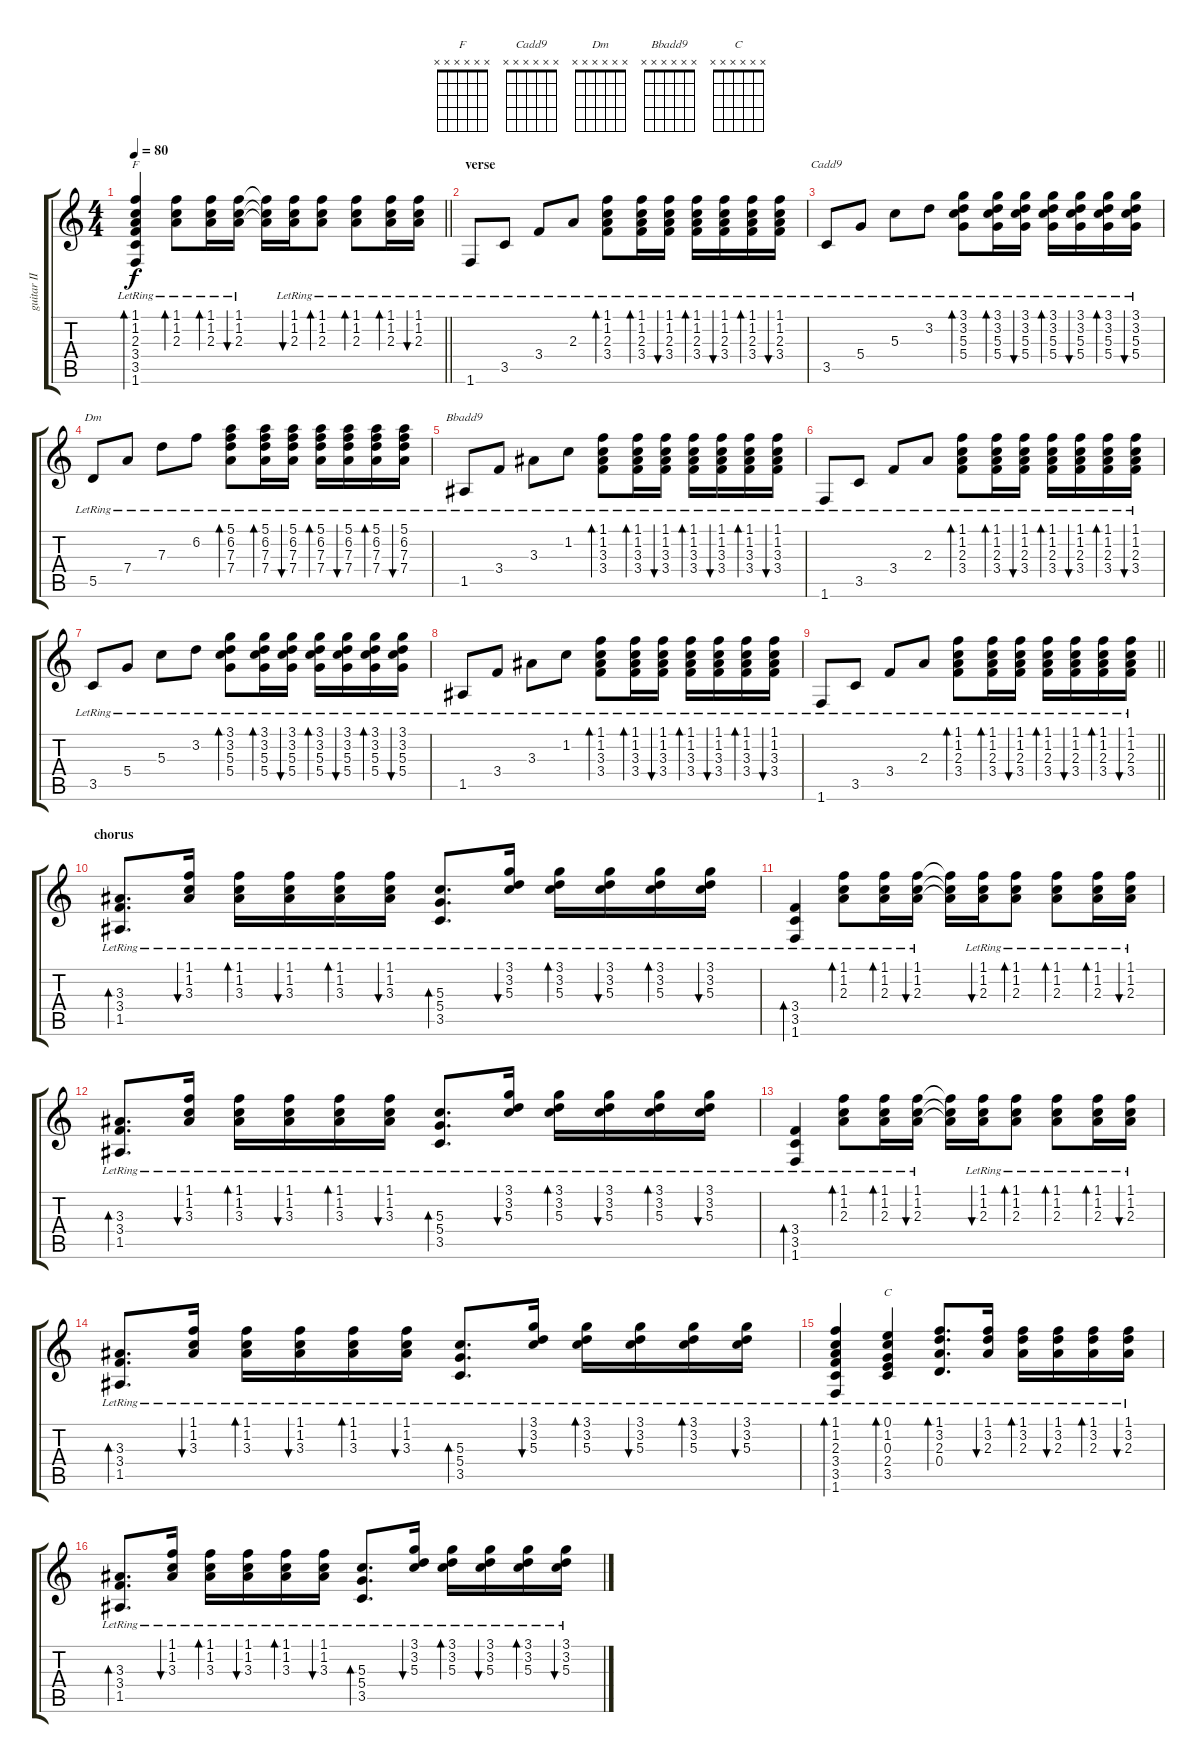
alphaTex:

\track ("guitar II" "guitar II") {instrument acousticguitarsteel}
\staff {score tabs}
\tuning (E4 B3 G3 D3 A2 E2) {hide}
\chord ("F" x x x x x x)
\chord ("Cadd9" x x x x x x)
\chord ("Dm" x x x x x x)
\chord ("Bbadd9" x x x x x x)
\chord ("C" x x x x x x)
\ts (4 4)
\tempo 80
\clef g2
\barLineRight lightlight
\ks c
(1.1{lr} 1.2{lr} 2.3{lr} 3.4{lr} 3.5{lr} 1.6{lr}).4{bd 60 ch "F" dy f} (1.1{lr} 1.2{lr} 2.3{lr}).8{bd 60} (1.1{lr} 1.2{lr} 2.3{lr}).16{bd 60} (1.1{lr} 1.2{lr} 2.3{lr}).16{bu 60} (1.1{t} 1.2{t} 2.3{t}).16 (1.1{lr} 1.2{lr} 2.3{lr}).16{bu 60} (1.1{lr} 1.2{lr} 2.3{lr}).8{bd 60} (1.1{lr} 1.2{lr} 2.3{lr}).8{bd 60} (1.1{lr} 1.2{lr} 2.3{lr}).16{bd 60} (1.1{lr} 1.2{lr} 2.3{lr}).16{bu 60} |
\section ("" "verse")
1.6{lr}.8{volume 8 balance 13} 3.5{lr}.8 3.4{lr}.8 2.3{lr}.8 (1.1{lr} 1.2{lr} 2.3{lr} 3.4{lr}).8{bd 60} (1.1{lr} 1.2{lr} 2.3{lr} 3.4{lr}).16{bd 60} (1.1{lr} 1.2{lr} 2.3{lr} 3.4{lr}).16{bu 60} (1.1{lr} 1.2{lr} 2.3{lr} 3.4{lr}).16{bd 60} (1.1{lr} 1.2{lr} 2.3{lr} 3.4{lr}).16{bu 60} (1.1{lr} 1.2{lr} 2.3{lr} 3.4{lr}).16{bd 60} (1.1{lr} 1.2{lr} 2.3{lr} 3.4{lr}).16{bu 60} |
3.5{lr}.8{ch "Cadd9"} 5.4{lr}.8 5.3{lr}.8 3.2{lr}.8 (3.1{lr} 3.2{lr} 5.3{lr} 5.4{lr}).8{bd 60} (3.1{lr} 3.2{lr} 5.3{lr} 5.4{lr}).16{bd 60} (3.1{lr} 3.2{lr} 5.3{lr} 5.4{lr}).16{bu 60} (3.1{lr} 3.2{lr} 5.3{lr} 5.4{lr}).16{bd 60} (3.1{lr} 3.2{lr} 5.3{lr} 5.4{lr}).16{bu 60} (3.1{lr} 3.2{lr} 5.3{lr} 5.4{lr}).16{bd 60} (3.1{lr} 3.2{lr} 5.3{lr} 5.4{lr}).16{bu 60} |
5.5{lr}.8{ch "Dm"} 7.4{lr}.8 7.3{lr}.8 6.2{lr}.8 (5.1{lr} 6.2{lr} 7.3{lr} 7.4{lr}).8{bd 60} (5.1{lr} 6.2{lr} 7.3{lr} 7.4{lr}).16{bd 60} (5.1{lr} 6.2{lr} 7.3{lr} 7.4{lr}).16{bu 60} (5.1{lr} 6.2{lr} 7.3{lr} 7.4{lr}).16{bd 60} (5.1{lr} 6.2{lr} 7.3{lr} 7.4{lr}).16{bu 60} (5.1{lr} 6.2{lr} 7.3{lr} 7.4{lr}).16{bd 60} (5.1{lr} 6.2{lr} 7.3{lr} 7.4{lr}).16{bu 60} |
1.5{lr}.8{ch "Bbadd9"} 3.4{lr}.8 3.3{lr}.8 1.2{lr}.8 (1.1{lr} 1.2{lr} 3.3{lr} 3.4{lr}).8{bd 60} (1.1{lr} 1.2{lr} 3.3{lr} 3.4{lr}).16{bd 60} (1.1{lr} 1.2{lr} 3.3{lr} 3.4{lr}).16{bu 60} (1.1{lr} 1.2{lr} 3.3{lr} 3.4{lr}).16{bd 60} (1.1{lr} 1.2{lr} 3.3{lr} 3.4{lr}).16{bu 60} (1.1{lr} 1.2{lr} 3.3{lr} 3.4{lr}).16{bd 60} (1.1{lr} 1.2{lr} 3.3{lr} 3.4{lr}).16{bu 60} |
1.6{lr}.8 3.5{lr}.8 3.4{lr}.8 2.3{lr}.8 (1.1{lr} 1.2{lr} 2.3{lr} 3.4{lr}).8{bd 60} (1.1{lr} 1.2{lr} 2.3{lr} 3.4{lr}).16{bd 60} (1.1{lr} 1.2{lr} 2.3{lr} 3.4{lr}).16{bu 60} (1.1{lr} 1.2{lr} 2.3{lr} 3.4{lr}).16{bd 60} (1.1{lr} 1.2{lr} 2.3{lr} 3.4{lr}).16{bu 60} (1.1{lr} 1.2{lr} 2.3{lr} 3.4{lr}).16{bd 60} (1.1{lr} 1.2{lr} 2.3{lr} 3.4{lr}).16{bu 60} |
3.5{lr}.8 5.4{lr}.8 5.3{lr}.8 3.2{lr}.8 (3.1{lr} 3.2{lr} 5.3{lr} 5.4{lr}).8{bd 60} (3.1{lr} 3.2{lr} 5.3{lr} 5.4{lr}).16{bd 60} (3.1{lr} 3.2{lr} 5.3{lr} 5.4{lr}).16{bu 60} (3.1{lr} 3.2{lr} 5.3{lr} 5.4{lr}).16{bd 60} (3.1{lr} 3.2{lr} 5.3{lr} 5.4{lr}).16{bu 60} (3.1{lr} 3.2{lr} 5.3{lr} 5.4{lr}).16{bd 60} (3.1{lr} 3.2{lr} 5.3{lr} 5.4{lr}).16{bu 60} |
1.5{lr}.8 3.4{lr}.8 3.3{lr}.8 1.2{lr}.8 (1.1{lr} 1.2{lr} 3.3{lr} 3.4{lr}).8{bd 60} (1.1{lr} 1.2{lr} 3.3{lr} 3.4{lr}).16{bd 60} (1.1{lr} 1.2{lr} 3.3{lr} 3.4{lr}).16{bu 60} (1.1{lr} 1.2{lr} 3.3{lr} 3.4{lr}).16{bd 60} (1.1{lr} 1.2{lr} 3.3{lr} 3.4{lr}).16{bu 60} (1.1{lr} 1.2{lr} 3.3{lr} 3.4{lr}).16{bd 60} (1.1{lr} 1.2{lr} 3.3{lr} 3.4{lr}).16{bu 60} |
\barLineRight lightlight
1.6{lr}.8 3.5{lr}.8 3.4{lr}.8 2.3{lr}.8 (1.1{lr} 1.2{lr} 2.3{lr} 3.4{lr}).8{bd 60} (1.1{lr} 1.2{lr} 2.3{lr} 3.4{lr}).16{bd 60} (1.1{lr} 1.2{lr} 2.3{lr} 3.4{lr}).16{bu 60} (1.1{lr} 1.2{lr} 2.3{lr} 3.4{lr}).16{bd 60} (1.1{lr} 1.2{lr} 2.3{lr} 3.4{lr}).16{bu 60} (1.1{lr} 1.2{lr} 2.3{lr} 3.4{lr}).16{bd 60} (1.1{lr} 1.2{lr} 2.3{lr} 3.4{lr}).16{bu 60} |
\section ("" "chorus")
(3.3{lr} 3.4{lr} 1.5{lr}).8{d bd 60} (1.1{lr} 1.2{lr} 3.3{lr}).16{bu 60} (1.1{lr} 1.2{lr} 3.3{lr}).16{bd 60} (1.1{lr} 1.2{lr} 3.3{lr}).16{bu 60} (1.1{lr} 1.2{lr} 3.3{lr}).16{bd 60} (1.1{lr} 1.2{lr} 3.3{lr}).16{bu 60} (5.3{lr} 5.4{lr} 3.5{lr}).8{d bd 60} (3.1{lr} 3.2{lr} 5.3{lr}).16{bu 60} (3.1{lr} 3.2{lr} 5.3{lr}).16{bd 60} (3.1{lr} 3.2{lr} 5.3{lr}).16{bu 60} (3.1{lr} 3.2{lr} 5.3{lr}).16{bd 60} (3.1{lr} 3.2{lr} 5.3{lr}).16{bu 60} |
(3.4{lr} 3.5{lr} 1.6{lr}).4{bd 60} (1.1{lr} 1.2{lr} 2.3{lr}).8{bd 60} (1.1{lr} 1.2{lr} 2.3{lr}).16{bd 60} (1.1{lr} 1.2{lr} 2.3{lr}).16{bu 60} (1.1{t} 1.2{t} 2.3{t}).16 (1.1{lr} 1.2{lr} 2.3{lr}).16{bu 60} (1.1{lr} 1.2{lr} 2.3{lr}).8{bd 60} (1.1{lr} 1.2{lr} 2.3{lr}).8{bd 60} (1.1{lr} 1.2{lr} 2.3{lr}).16{bd 60} (1.1{lr} 1.2{lr} 2.3{lr}).16{bu 60} |
(3.3{lr} 3.4{lr} 1.5{lr}).8{d bd 60} (1.1{lr} 1.2{lr} 3.3{lr}).16{bu 60} (1.1{lr} 1.2{lr} 3.3{lr}).16{bd 60} (1.1{lr} 1.2{lr} 3.3{lr}).16{bu 60} (1.1{lr} 1.2{lr} 3.3{lr}).16{bd 60} (1.1{lr} 1.2{lr} 3.3{lr}).16{bu 60} (5.3{lr} 5.4{lr} 3.5{lr}).8{d bd 60} (3.1{lr} 3.2{lr} 5.3{lr}).16{bu 60} (3.1{lr} 3.2{lr} 5.3{lr}).16{bd 60} (3.1{lr} 3.2{lr} 5.3{lr}).16{bu 60} (3.1{lr} 3.2{lr} 5.3{lr}).16{bd 60} (3.1{lr} 3.2{lr} 5.3{lr}).16{bu 60} |
(3.4{lr} 3.5{lr} 1.6{lr}).4{bd 60} (1.1{lr} 1.2{lr} 2.3{lr}).8{bd 60} (1.1{lr} 1.2{lr} 2.3{lr}).16{bd 60} (1.1{lr} 1.2{lr} 2.3{lr}).16{bu 60} (1.1{t} 1.2{t} 2.3{t}).16 (1.1{lr} 1.2{lr} 2.3{lr}).16{bu 60} (1.1{lr} 1.2{lr} 2.3{lr}).8{bd 60} (1.1{lr} 1.2{lr} 2.3{lr}).8{bd 60} (1.1{lr} 1.2{lr} 2.3{lr}).16{bd 60} (1.1{lr} 1.2{lr} 2.3{lr}).16{bu 60} |
(3.3{lr} 3.4{lr} 1.5{lr}).8{d bd 60} (1.1{lr} 1.2{lr} 3.3{lr}).16{bu 60} (1.1{lr} 1.2{lr} 3.3{lr}).16{bd 60} (1.1{lr} 1.2{lr} 3.3{lr}).16{bu 60} (1.1{lr} 1.2{lr} 3.3{lr}).16{bd 60} (1.1{lr} 1.2{lr} 3.3{lr}).16{bu 60} (5.3{lr} 5.4{lr} 3.5{lr}).8{d bd 60} (3.1{lr} 3.2{lr} 5.3{lr}).16{bu 60} (3.1{lr} 3.2{lr} 5.3{lr}).16{bd 60} (3.1{lr} 3.2{lr} 5.3{lr}).16{bu 60} (3.1{lr} 3.2{lr} 5.3{lr}).16{bd 60} (3.1{lr} 3.2{lr} 5.3{lr}).16{bu 60} |
(1.1{lr} 1.2{lr} 2.3{lr} 3.4{lr} 3.5{lr} 1.6{lr}).4{bd 60} (0.1{lr} 1.2{lr} 0.3{lr} 2.4{lr} 3.5{lr}).4{bd 60 ch "C"} (1.1{lr} 3.2{lr} 2.3{lr} 0.4{lr}).8{d bd 60} (1.1{lr} 3.2{lr} 2.3{lr}).16{bu 60} (1.1{lr} 3.2{lr} 2.3{lr}).16{bd 60} (1.1{lr} 3.2{lr} 2.3{lr}).16{bu 60} (1.1{lr} 3.2{lr} 2.3{lr}).16{bd 60} (1.1{lr} 3.2{lr} 2.3{lr}).16{bu 60} |
(3.3{lr} 3.4{lr} 1.5{lr}).8{d bd 60} (1.1{lr} 1.2{lr} 3.3{lr}).16{bu 60} (1.1{lr} 1.2{lr} 3.3{lr}).16{bd 60} (1.1{lr} 1.2{lr} 3.3{lr}).16{bu 60} (1.1{lr} 1.2{lr} 3.3{lr}).16{bd 60} (1.1{lr} 1.2{lr} 3.3{lr}).16{bu 60} (5.3{lr} 5.4{lr} 3.5{lr}).8{d bd 60} (3.1{lr} 3.2{lr} 5.3{lr}).16{bu 60} (3.1{lr} 3.2{lr} 5.3{lr}).16{bd 60} (3.1{lr} 3.2{lr} 5.3{lr}).16{bu 60} (3.1{lr} 3.2{lr} 5.3{lr}).16{bd 60} (3.1{lr} 3.2{lr} 5.3{lr}).16{bu 60}
